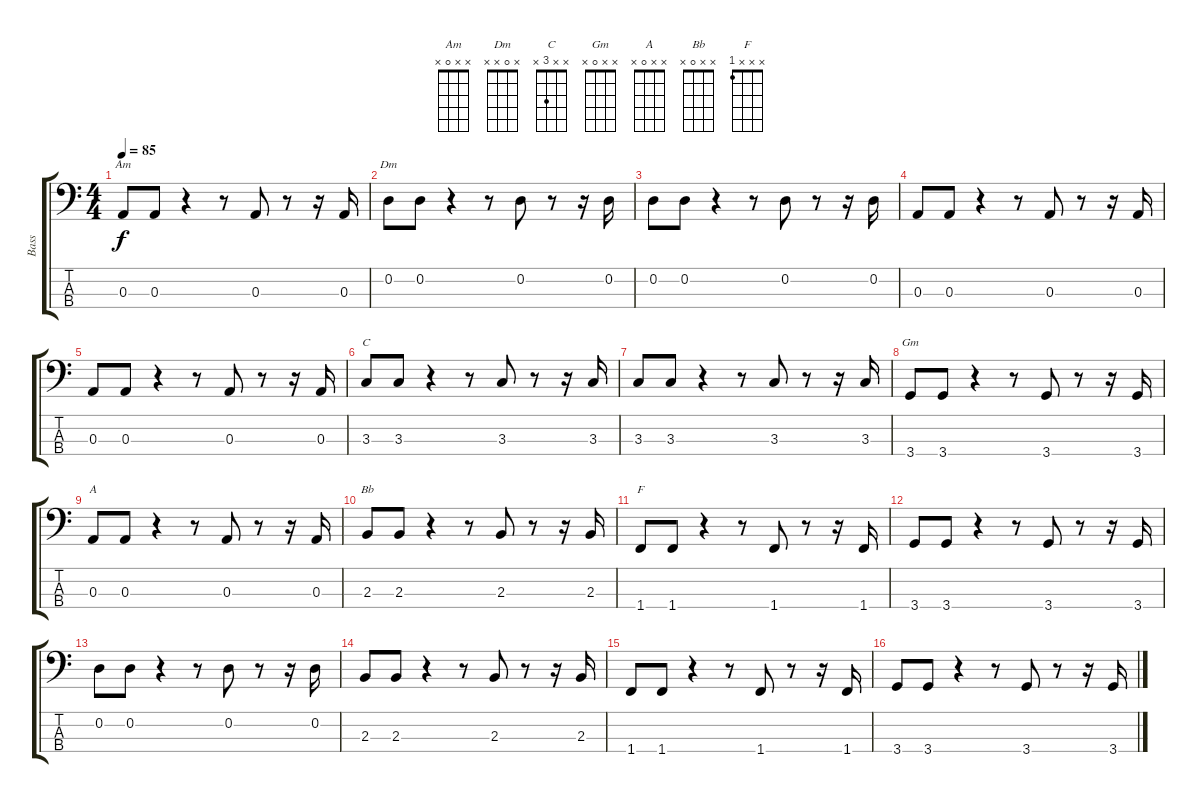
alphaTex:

\track ("Bass" "Bass") {instrument electricbassfinger}
\staff {score tabs}
\tuning (G2 D2 A1 E1) {hide}
\chord ("Am" x x 0 x)
\chord ("Dm" x 0 x x)
\chord ("C" x x 3 x)
\chord ("Gm" x x 0 x)
\chord ("A" x x 0 x)
\chord ("Bb" x x 0 x)
\chord ("F" x x x 1)
\ts (4 4)
\tempo 85
\clef f4
\ks c
0.3.8{ch "Am" dy f} 0.3.8 r.4 r.8 0.3.8 r.8 r.16 0.3.16 |
0.2.8{ch "Dm"} 0.2.8 r.4 r.8 0.2.8 r.8 r.16 0.2.16 |
0.2.8 0.2.8 r.4 r.8 0.2.8 r.8 r.16 0.2.16 |
0.3.8 0.3.8 r.4 r.8 0.3.8 r.8 r.16 0.3.16 |
0.3.8 0.3.8 r.4 r.8 0.3.8 r.8 r.16 0.3.16 |
3.3.8{ch "C"} 3.3.8 r.4 r.8 3.3.8 r.8 r.16 3.3.16 |
3.3.8 3.3.8 r.4 r.8 3.3.8 r.8 r.16 3.3.16 |
3.4.8{ch "Gm"} 3.4.8 r.4 r.8 3.4.8 r.8 r.16 3.4.16 |
0.3.8{ch "A"} 0.3.8 r.4 r.8 0.3.8 r.8 r.16 0.3.16 |
2.3.8{ch "Bb"} 2.3.8 r.4 r.8 2.3.8 r.8 r.16 2.3.16 |
1.4.8{ch "F"} 1.4.8 r.4 r.8 1.4.8 r.8 r.16 1.4.16 |
3.4.8 3.4.8 r.4 r.8 3.4.8 r.8 r.16 3.4.16 |
0.2.8 0.2.8 r.4 r.8 0.2.8 r.8 r.16 0.2.16 |
2.3.8 2.3.8 r.4 r.8 2.3.8 r.8 r.16 2.3.16 |
1.4.8 1.4.8 r.4 r.8 1.4.8 r.8 r.16 1.4.16 |
3.4.8 3.4.8 r.4 r.8 3.4.8 r.8 r.16 3.4.16
